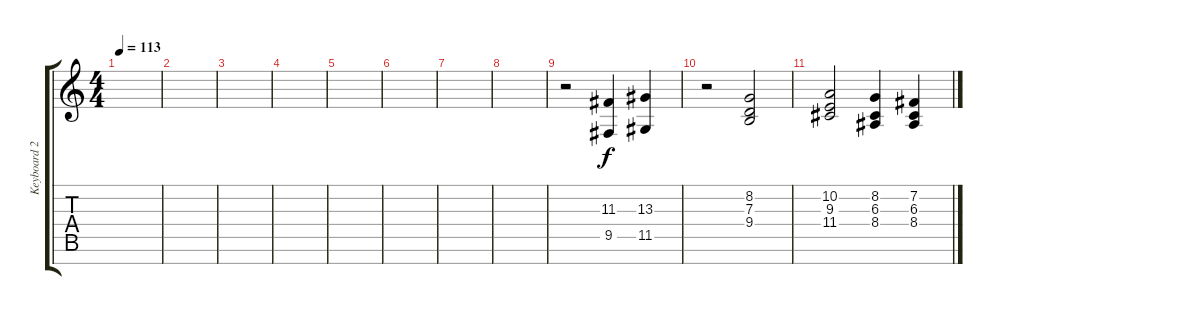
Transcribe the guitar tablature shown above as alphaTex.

\track ("Keyboard 2" "Keyboard 2") {instrument stringensemble1}
\staff {score tabs}
\tuning (E4 B3 G3 D3 A2 E2 B1) {hide}
\ts (4 4)
\tempo 113
\clef g2
\ks c
|
|
|
|
|
|
|
|
r.2{volume 13 instrument stringensemble1} (11.3 9.5).4 (13.3 11.5).4 |
r.2 (8.2 7.3 9.4).2 |
(10.2 9.3 11.4).2 (8.2 6.3 8.4).4 (7.2 6.3 8.4).4
